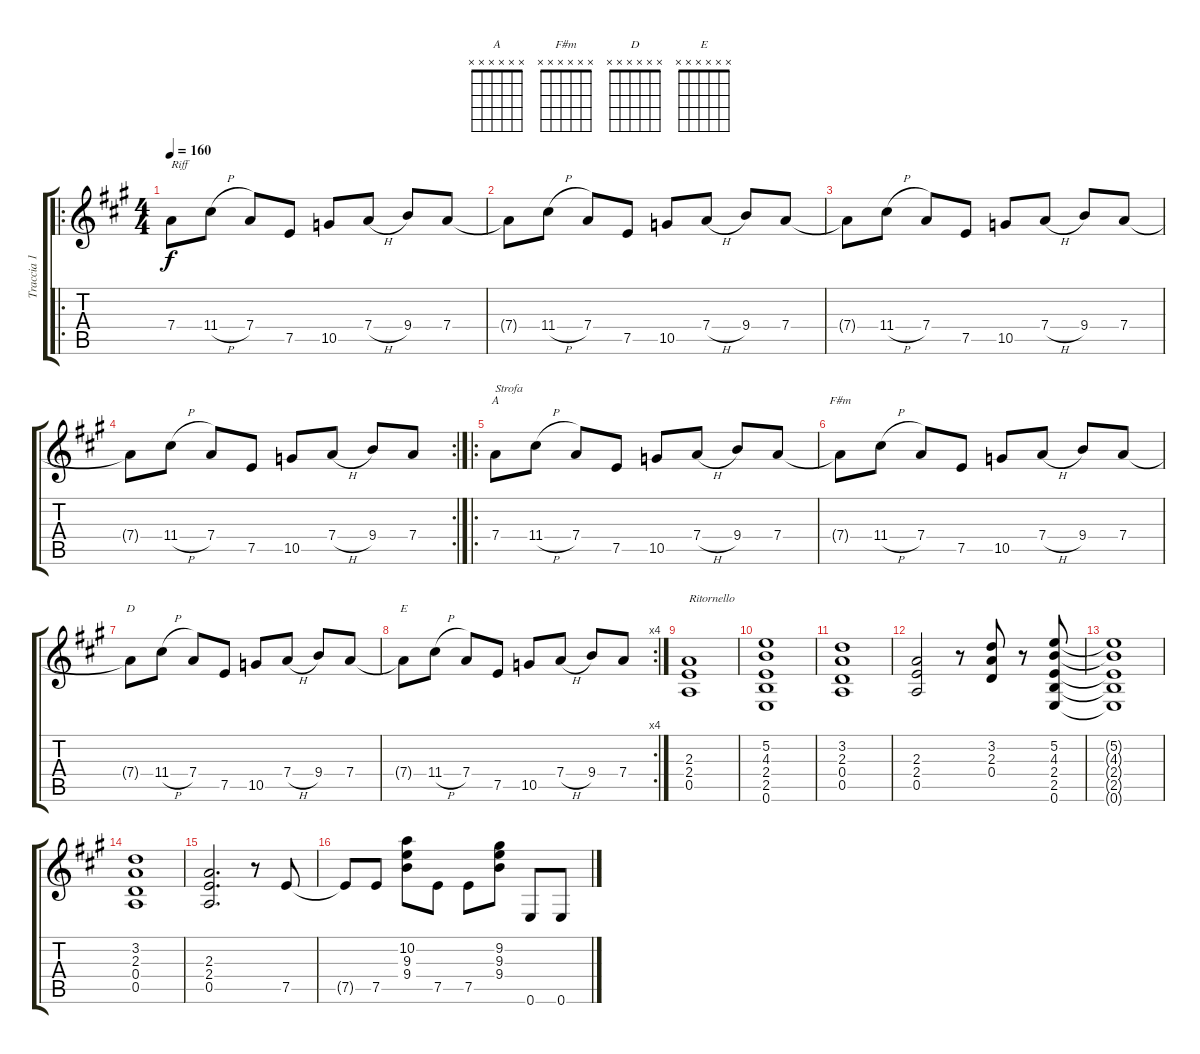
\track ("Traccia 1" "Traccia 1") {instrument distortionguitar}
\staff {score tabs}
\tuning (E4 B3 G3 D3 A2 E2) {hide}
\chord ("A" x x x x x x)
\chord ("F#m" x x x x x x)
\chord ("D" x x x x x x)
\chord ("E" x x x x x x)
\ro
\ts (4 4)
\tempo 160
\clef g2
\ks a
7.4.8{txt "Riff" dy f instrument distortionguitar} 11.4{h}.8 7.4.8 7.5.8 10.5.8 7.4{h}.8 9.4.8 7.4.8 |
7.4{t}.8 11.4{h}.8 7.4.8 7.5.8 10.5.8 7.4{h}.8 9.4.8 7.4.8 |
7.4{t}.8 11.4{h}.8 7.4.8 7.5.8 10.5.8 7.4{h}.8 9.4.8 7.4.8 |
\rc 2
7.4{t}.8 11.4{h}.8 7.4.8 7.5.8 10.5.8 7.4{h}.8 9.4.8 7.4.8 |
\ro
7.4.8{ch "A" txt "Strofa"} 11.4{h}.8 7.4.8 7.5.8 10.5.8 7.4{h}.8 9.4.8 7.4.8 |
7.4{t}.8{ch "F#m"} 11.4{h}.8 7.4.8 7.5.8 10.5.8 7.4{h}.8 9.4.8 7.4.8 |
7.4{t}.8{ch "D"} 11.4{h}.8 7.4.8 7.5.8 10.5.8 7.4{h}.8 9.4.8 7.4.8 |
\rc 4
7.4{t}.8{ch "E"} 11.4{h}.8 7.4.8 7.5.8 10.5.8 7.4{h}.8 9.4.8 7.4.8 |
(2.3 2.4 0.5).1{txt "Ritornello"} |
(5.2 4.3 2.4 2.5 0.6).1 |
(3.2 2.3 0.4 0.5).1 |
(2.3 2.4 0.5).2 r.8 (3.2 2.3 0.4).8 r.8 (5.2 4.3 2.4 2.5 0.6).8 |
(5.2{t} 4.3{t} 2.4{t} 2.5{t} 0.6{t}).1 |
(3.2 2.3 0.4 0.5).1 |
(2.3 2.4 0.5).2{d} r.8 7.5.8 |
7.5{t}.8 7.5.8 (10.2 9.3 9.4).8 7.5.8 7.5.8 (9.2 9.3 9.4).8 0.6.8 0.6.8
